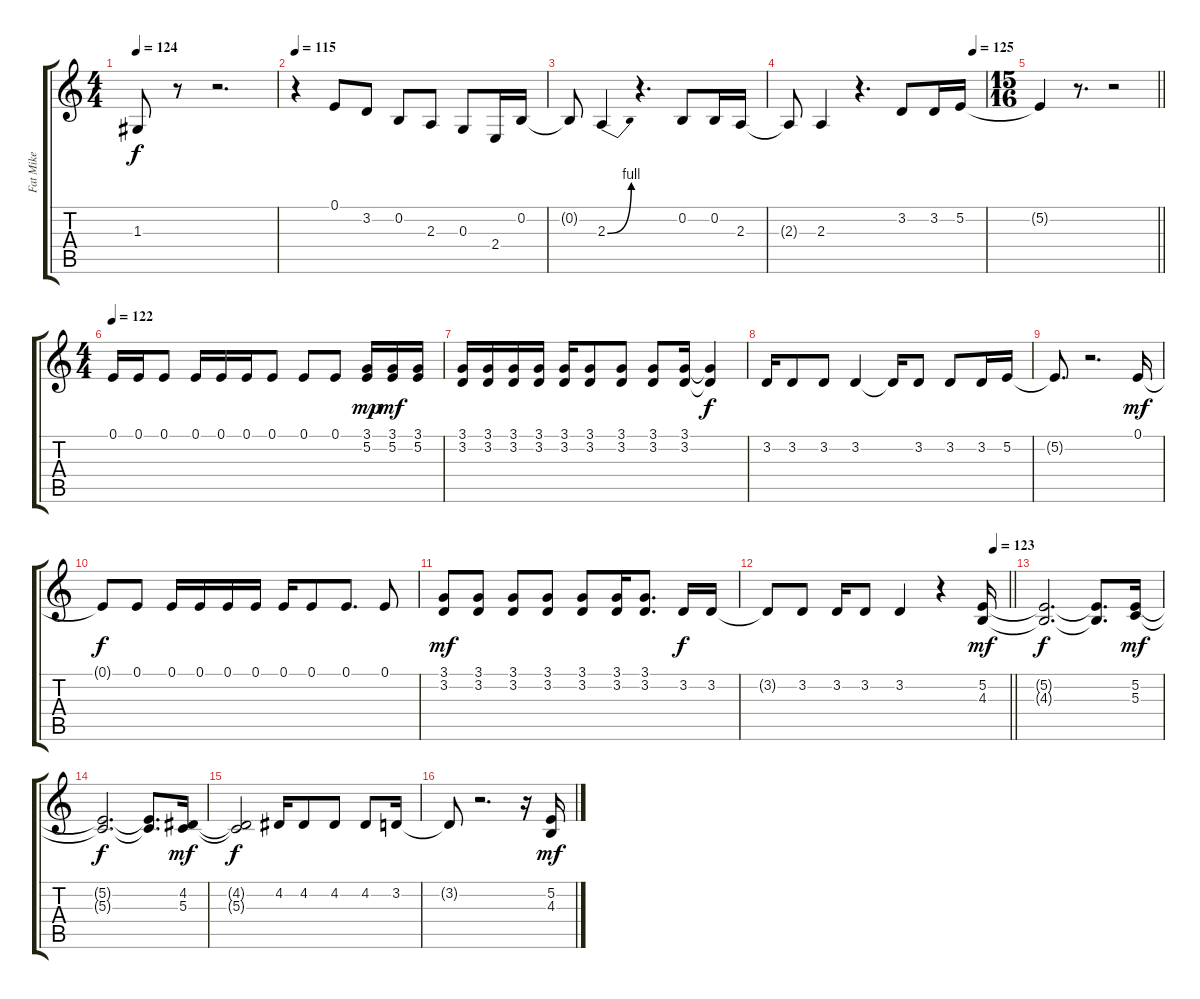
\track ("Fat Mike" "Fat Mike") {instrument bassoon}
\staff {score tabs}
\tuning (E4 B3 G3 D3 A2 E2) {hide}
\ts (4 4)
\tempo 124
\clef g2
\ks c
1.3{t}.8{dy f} r.8 r.2{d} |
\tempo 115
r.4 0.1.8 3.2.8 0.2.8 2.3.8 0.3.8 2.4.16 0.2.16 |
0.2{t}.8 2.3{be (bend 0 0 60 4)}.4 r.4{d} 0.2.8 0.2.16 2.3.16 |
\tempo (125 0.9375)
2.3{t}.8 2.3.4 r.4{d} 3.2.8 3.2.16 5.2.16 |
\ts (15 16)
\barLineRight lightlight
5.2{t}.4 r.8{d} r.2 |
\ts (4 4)
\section ("" "")
\tempo 122
0.1.16 0.1.16 0.1.8 0.1.16 0.1.16 0.1.16 0.1.8 0.1.8 0.1.8 (3.1 5.2).16{dy mp} (3.1 5.2).16{dy mf} (3.1 5.2).16 |
(3.1 3.2).16 (3.1 3.2).16 (3.1 3.2).16 (3.1 3.2).16 (3.1 3.2).16 (3.1 3.2).8 (3.1 3.2).8 (3.1 3.2).8 (3.1 3.2).16 (3.1{t} 3.2{t}).4{dy f} |
3.2.16 3.2.8 3.2.8 3.2.4 3.2{t}.16 3.2.8 3.2.8 3.2.16 5.2.16 |
5.2{t}.8{d} r.2{d} 0.1.16{dy mf} |
0.1{t}.8{dy f} 0.1.8 0.1.16 0.1.16 0.1.16 0.1.16 0.1.16 0.1.8 0.1.8{d} 0.1.8 |
(3.1 3.2).8{dy mf} (3.1 3.2).8 (3.1 3.2).8 (3.1 3.2).8 (3.1 3.2).8 (3.1 3.2).16 (3.1 3.2).8{d} 3.2.16{dy f} 3.2.16 |
\tempo (123 0.9375)
\barLineRight lightlight
3.2{t}.8 3.2.8 3.2.16 3.2.8 3.2.4 r.4 (5.2 4.3).16{dy mf} |
\section ("" "")
(5.2{t} 4.3{t}).2{d dy f} (5.2{t} 4.3{t}).8{d} (5.2 5.3).16{dy mf} |
(5.2{t} 5.3{t}).2{d dy f} (5.2{t} 5.3{t}).8{d} (4.2 5.3).16{dy mf} |
(4.2{t} 5.3{t}).2{dy f} 4.2.16 4.2.8 4.2.8 4.2.8 3.2.16 |
3.2{t}.8 r.2{d} r.16 (5.2 4.3).16{dy mf}
